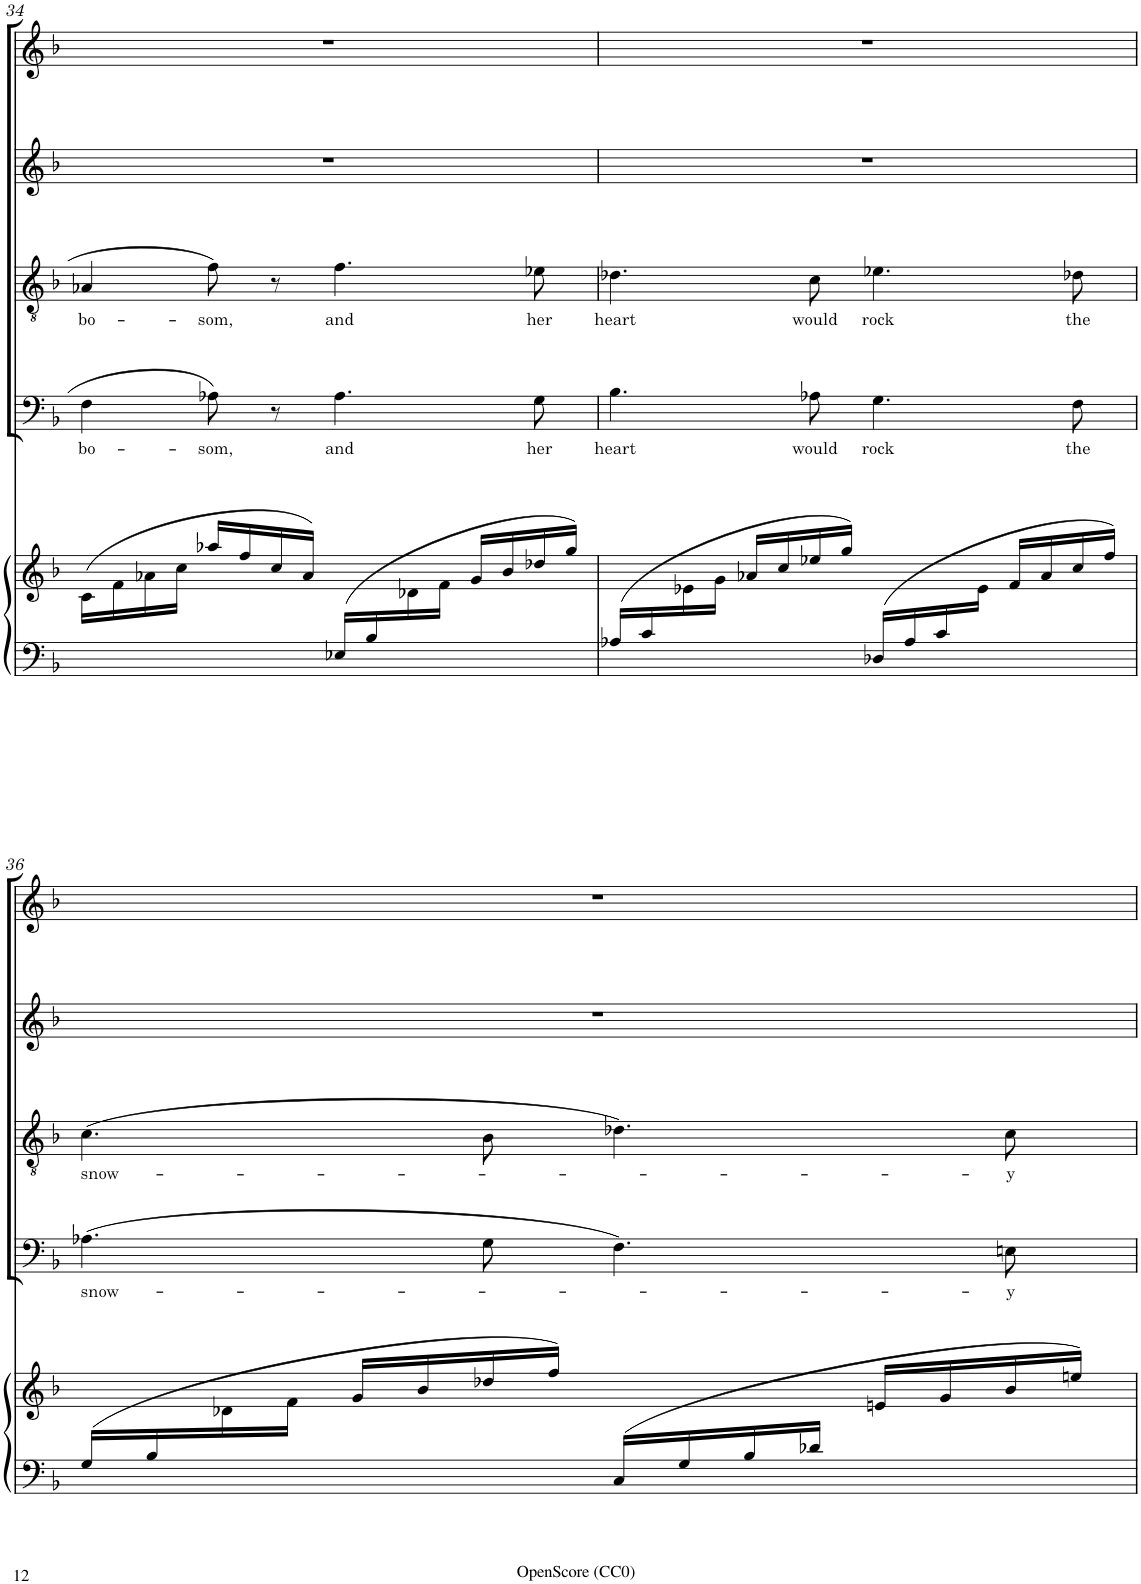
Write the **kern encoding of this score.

**kern	**kern	**kern	**text	**kern	**text	**kern	**kern
*part5	*part5	*part4	*part4	*part3	*part3	*part2	*part1
*staff6	*staff5	*staff4	*staff4	*staff3	*staff3	*staff2	*staff1
*I"Piano	*	*I"Bass	*	*I"Tenor	*	*I"Alto	*I"Soprano
*I'Pno	*	*	*	*	*	*	*
!!LO:PB:g=z
*clefF4	*clefG2	*clefF4	*	*clefGv2	*	*clefG2	*clefG2
*k[b-]	*k[b-]	*k[b-]	*	*k[b-]	*	*k[b-]	*k[b-]
*M4/4	*M4/4	*M4/4	*	*M4/4	*	*M4/4	*M4/4
*met(c)	*met(c)	*met(c)	*	*met(c)	*	*met(c)	*met(c)
=34	=34	=34	=34	=34	=34	=34	=34
*^	*	*	*	*	*	*	*
!	!	!	!	!LO:LY:b	!	!LO:LY:b	!	!
2ryy	1ryy	(16c\LL	4F\	bo-	4A-X/	bo-	1r	1r
.	.	16f\	.	.	.	.	.	.
.	.	16a-X\	.	.	.	.	.	.
.	.	16cc\JJ	.	.	.	.	.	.
!	!	!	!	!LO:LY:b	!	!LO:LY:b	!	!
.	.	16aa-X/LL	8A-X\	-som,	8f\	-som,	.	.
.	.	16ff/	.	.	.	.	.	.
.	.	16cc/	8r	.	8r	.	.	.
.	.	16a-/JJ)	.	.	.	.	.	.
!	!	!	!	!LO:LY:b	!	!LO:LY:b	!	!
(16E-X/LL	.	8ryy	4.A-\	and	4.f\	and	.	.
16B-/	.	.	.	.	.	.	.	.
4.ryy	.	16d-X\	.	.	.	.	.	.
.	.	16f\JJ	.	.	.	.	.	.
.	.	16g/LL	.	.	.	.	.	.
.	.	16b-/	.	.	.	.	.	.
!	!	!	!	!LO:LY:b	!	!LO:LY:b	!	!
.	.	16dd-X/	8G\	her	8e-X\	her	.	.
.	.	16gg/JJ)	.	.	.	.	.	.
=35	=35	=35	=35	=35	=35	=35	=35	=35
!	!	!	!	!LO:LY:b	!	!LO:LY:b	!	!
(16A-X/LL	1ryy	8ryy	4.B-\	heart	4.d-X\	heart	1r	1r
16c/	.	.	.	.	.	.	.	.
4.ryy	.	16e-X\	.	.	.	.	.	.
.	.	16g\JJ	.	.	.	.	.	.
.	.	16a-X/LL	.	.	.	.	.	.
.	.	16cc/	.	.	.	.	.	.
!	!	!	!	!LO:LY:b	!	!LO:LY:b	!	!
.	.	16ee-X/	8A-X\	would	8c\	would	.	.
.	.	16gg/JJ)	.	.	.	.	.	.
!	!	!	!	!LO:LY:b	!	!LO:LY:b	!	!
(16D-X/LL	.	8.ryy	4.G\	rock	4.e-X\	rock	.	.
16A-/	.	.	.	.	.	.	.	.
16c/	.	.	.	.	.	.	.	.
4ryy	.	16e-\JJ	.	.	.	.	.	.
.	.	16f/LL	.	.	.	.	.	.
.	.	16a-/	.	.	.	.	.	.
!	!	!	!	!LO:LY:b	!	!LO:LY:b	!	!
.	.	16cc/	8F\	the	8d-X\	the	.	.
16ryy	.	16ff/JJ)	.	.	.	.	.	.
!!LO:LB:g=z
=36	=36	=36	=36	=36	=36	=36	=36	=36
!	!	!	!	!LO:LY:b	!	!LO:LY:b	!	!
(16G/LL	1ryy	8ryy	(4.A-X\	snow-	(4.c\	snow-	1r	1r
16B-/	.	.	.	.	.	.	.	.
4.ryy	.	16d-X\	.	.	.	.	.	.
.	.	16f\JJ	.	.	.	.	.	.
.	.	16g/LL	.	.	.	.	.	.
.	.	16b-/	.	.	.	.	.	.
.	.	16dd-X/	8G\	.	8B-\	.	.	.
.	.	16ff/JJ)	.	.	.	.	.	.
(>16C/LL	.	4ryy	4.F\)	.	4.d-X\)	.	.	.
16G/	.	.	.	.	.	.	.	.
16B-/	.	.	.	.	.	.	.	.
16d-X/JJ	.	.	.	.	.	.	.	.
4ryy	.	16en/LL	.	.	.	.	.	.
.	.	16g/	.	.	.	.	.	.
!	!	!	!	!LO:LY:b	!	!LO:LY:b	!	!
.	.	16b-/	8En\	-y	8c\	-y	.	.
.	.	16een/JJ)	.	.	.	.	.	.
*v	*v	*	*	*	*	*	*	*
=	=	=	=	=	=	=	=
*-	*-	*-	*-	*-	*-	*-	*-
